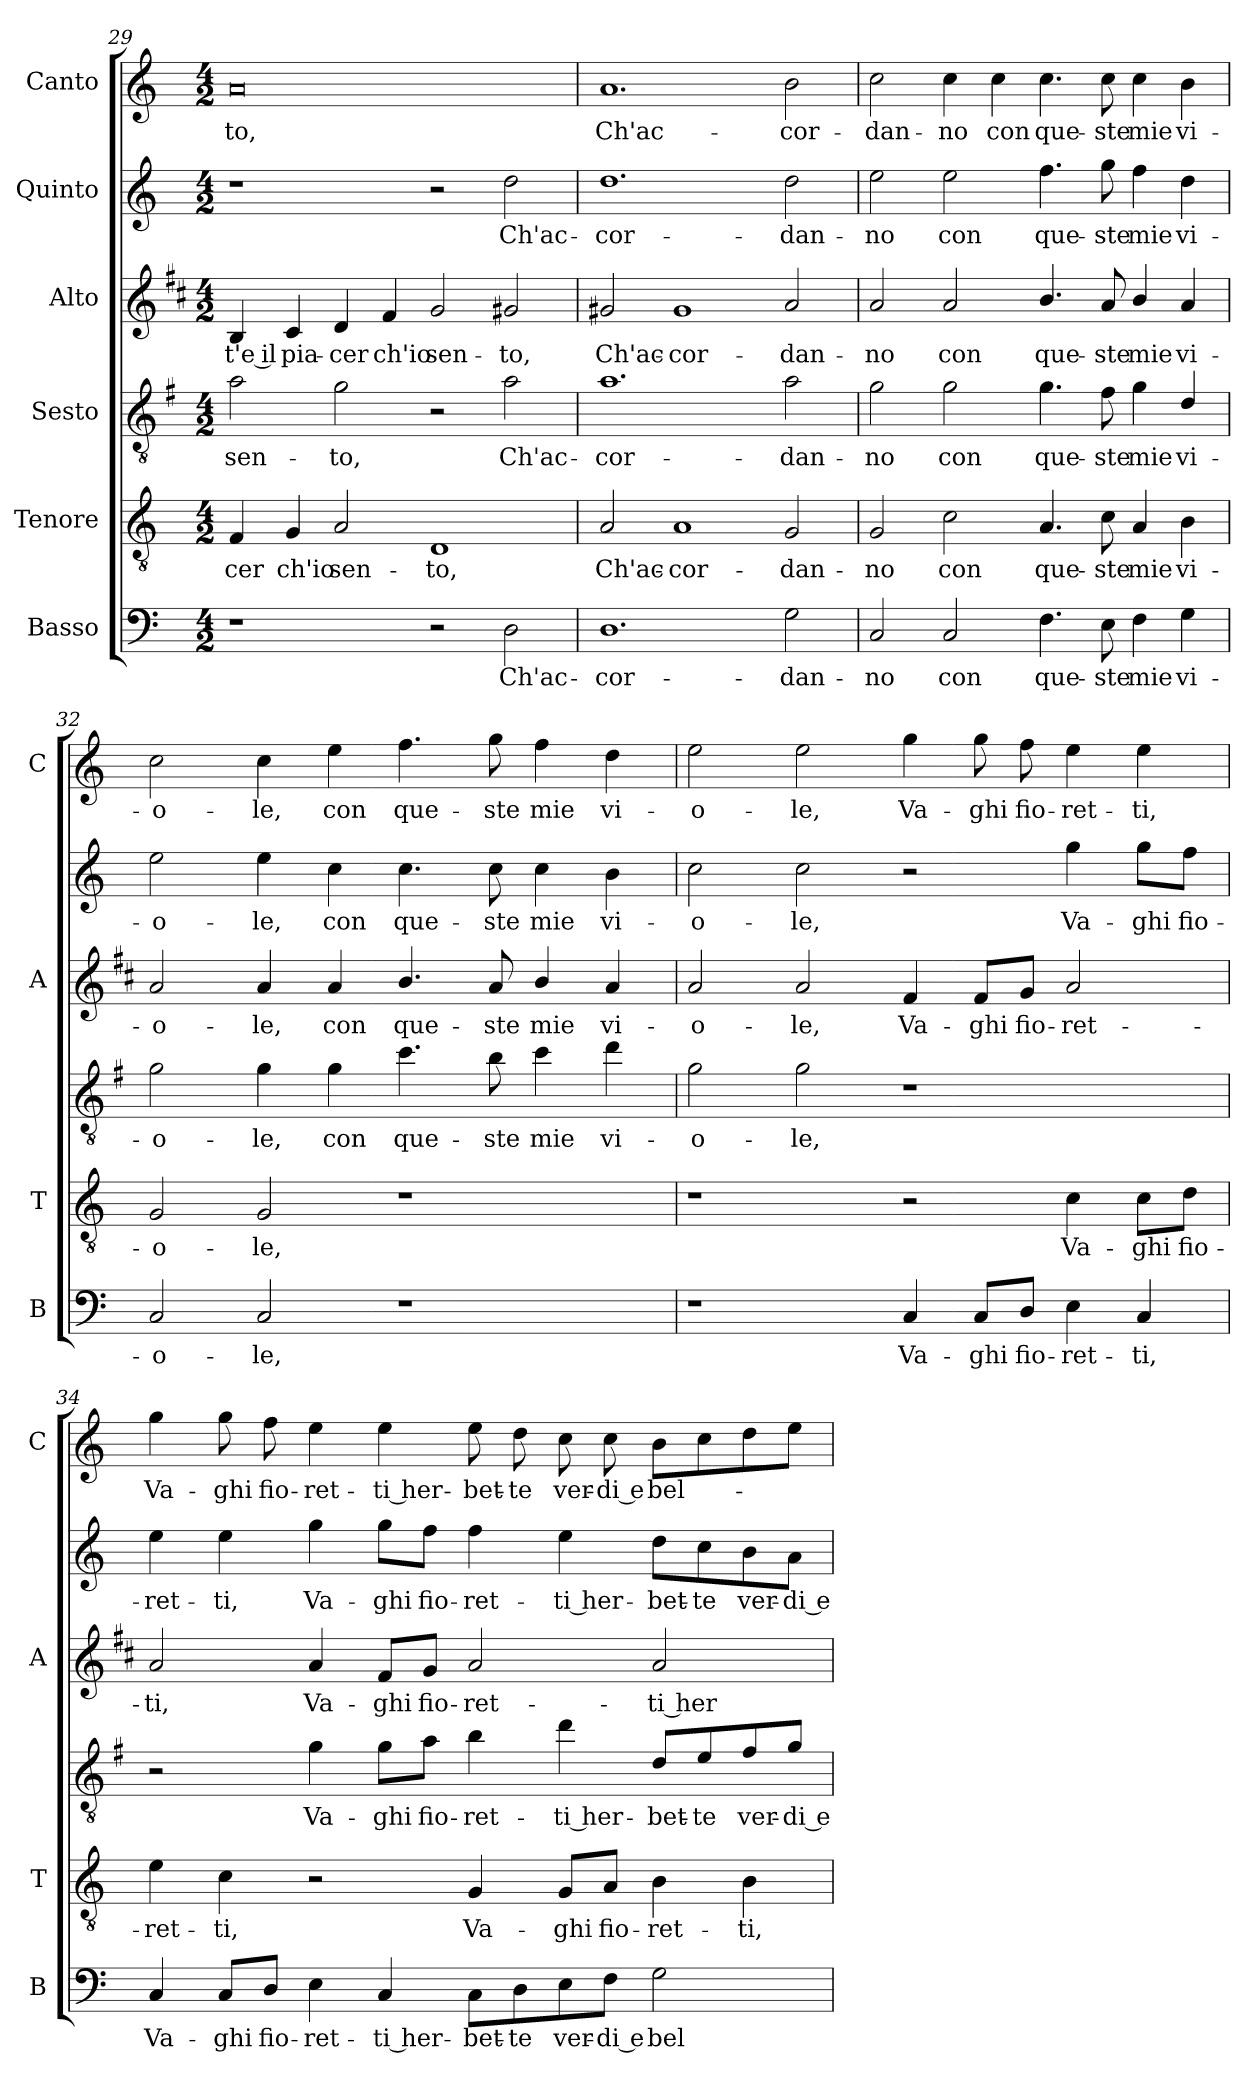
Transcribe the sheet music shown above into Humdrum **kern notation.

**kern	**text	**kern	**text	**kern	**text	**kern	**text	**kern	**text	**kern	**text
*part6	*part6	*part5	*part5	*part4	*part4	*part3	*part3	*part2	*part2	*part1	*part1
*staff6	*staff6	*staff5	*staff5	*staff4	*staff4	*staff3	*staff3	*staff2	*staff2	*staff1	*staff1
*I"Basso	*	*I"Tenore	*	*I"Sesto	*	*I"Alto	*	*I"Quinto	*	*I"Canto	*
*I'B	*	*I'T	*	*	*	*I'A	*	*	*	*I'C	*
*clefF4	*	*clefGv2	*	*clefGv2	*	*clefG2	*	*clefG2	*	*clefG2	*
*	*	*	*	*ITrd4c7	*	*ITrd1c2	*	*	*	*	*
*k[]	*	*k[]	*	*k[]	*	*k[]	*	*k[]	*	*k[]	*
*C:	*	*C:	*	*C:	*	*C:	*	*C:	*	*C:	*
*M4/2	*	*M4/2	*	*M4/2	*	*M4/2	*	*M4/2	*	*M4/2	*
=29	=29	=29	=29	=29	=29	=29	=29	=29	=29	=29	=29
!	!	!	!LO:LY:b	!	!LO:LY:b	!	!LO:LY:b	!	!	!	!LO:LY:b
1r	.	4F/	-cer	2d\	sen-	4A/	-t'e il	1r	.	0a	-to,
!	!	!	!LO:LY:b	!	!	!	!LO:LY:b	!	!	!	!
.	.	4G/	ch'io	.	.	4B/	pia-	.	.	.	.
!	!	!	!LO:LY:b	!	!LO:LY:b	!	!LO:LY:b	!	!	!	!
.	.	2A/	sen-	2c\	-to,	4c/	-cer	.	.	.	.
!	!	!	!	!	!	!	!LO:LY:b	!	!	!	!
.	.	.	.	.	.	4e/	ch'io	.	.	.	.
!	!	!	!LO:LY:b	!	!	!	!LO:LY:b	!	!	!	!
2r	.	1D	-to,	2r	.	2f/	sen-	2r	.	.	.
!	!LO:LY:b	!	!	!	!LO:LY:b	!	!LO:LY:b	!	!LO:LY:b	!	!
2D\	Ch'ac-	.	.	2d\	Ch'ac-	2f#X/	-to,	2dd\	Ch'ac-	.	.
=30	=30	=30	=30	=30	=30	=30	=30	=30	=30	=30	=30
!	!LO:LY:b	!	!LO:LY:b	!	!LO:LY:b	!	!LO:LY:b	!	!LO:LY:b	!	!LO:LY:b
1.D	-cor-	2A/	Ch'ac-	1.d	-cor-	2f#X/	Ch'ac-	1.dd	-cor-	1.a	Ch'ac-
!	!	!	!LO:LY:b	!	!	!	!LO:LY:b	!	!	!	!
.	.	1A	-cor-	.	.	1f#	-cor-	.	.	.	.
!	!LO:LY:b	!	!LO:LY:b	!	!LO:LY:b	!	!LO:LY:b	!	!LO:LY:b	!	!LO:LY:b
2G\	-dan-	2G/	-dan-	2d\	-dan-	2g/	-dan-	2dd\	-dan-	2b\	-cor-
=31	=31	=31	=31	=31	=31	=31	=31	=31	=31	=31	=31
!	!LO:LY:b	!	!LO:LY:b	!	!LO:LY:b	!	!LO:LY:b	!	!LO:LY:b	!	!LO:LY:b
2C/	-no	2G/	-no	2c\	-no	2g/	-no	2ee\	-no	2cc\	-dan-
!	!LO:LY:b	!	!LO:LY:b	!	!LO:LY:b	!	!LO:LY:b	!	!LO:LY:b	!	!LO:LY:b
2C/	con	2c\	con	2c\	con	2g/	con	2ee\	con	4cc\	-no
!	!	!	!	!	!	!	!	!	!	!	!LO:LY:b
.	.	.	.	.	.	.	.	.	.	4cc\	con
!	!LO:LY:b	!	!LO:LY:b	!	!LO:LY:b	!	!LO:LY:b	!	!LO:LY:b	!	!LO:LY:b
4.F\	que-	4.A/	que-	4.c\	que-	4.a/	que-	4.ff\	que-	4.cc\	que-
!	!LO:LY:b	!	!LO:LY:b	!	!LO:LY:b	!	!LO:LY:b	!	!LO:LY:b	!	!LO:LY:b
8E\	-ste	8c\	-ste	8B\	-ste	8g/	-ste	8gg\	-ste	8cc\	-ste
!	!LO:LY:b	!	!LO:LY:b	!	!LO:LY:b	!	!LO:LY:b	!	!LO:LY:b	!	!LO:LY:b
4F\	mie	4A/	mie	4c\	mie	4a/	mie	4ff\	mie	4cc\	mie
!	!LO:LY:b	!	!LO:LY:b	!	!LO:LY:b	!	!LO:LY:b	!	!LO:LY:b	!	!LO:LY:b
4G\	vi-	4B\	vi-	4G/	vi-	4g/	vi-	4dd\	vi-	4b\	vi-
!!LO:LB:g=z
=32	=32	=32	=32	=32	=32	=32	=32	=32	=32	=32	=32
!	!LO:LY:b	!	!LO:LY:b	!	!LO:LY:b	!	!LO:LY:b	!	!LO:LY:b	!	!LO:LY:b
2C/	-o-	2G/	-o-	2c\	-o-	2g/	-o-	2ee\	-o-	2cc\	-o-
!	!LO:LY:b	!	!LO:LY:b	!	!LO:LY:b	!	!LO:LY:b	!	!LO:LY:b	!	!LO:LY:b
2C/	-le,	2G/	-le,	4c\	-le,	4g/	-le,	4ee\	-le,	4cc\	-le,
!	!	!	!	!	!LO:LY:b	!	!LO:LY:b	!	!LO:LY:b	!	!LO:LY:b
.	.	.	.	4c\	con	4g/	con	4cc\	con	4ee\	con
!	!	!	!	!	!LO:LY:b	!	!LO:LY:b	!	!LO:LY:b	!	!LO:LY:b
1r	.	1r	.	4.f\	que-	4.a/	que-	4.cc\	que-	4.ff\	que-
!	!	!	!	!	!LO:LY:b	!	!LO:LY:b	!	!LO:LY:b	!	!LO:LY:b
.	.	.	.	8e\	-ste	8g/	-ste	8cc\	-ste	8gg\	-ste
!	!	!	!	!	!LO:LY:b	!	!LO:LY:b	!	!LO:LY:b	!	!LO:LY:b
.	.	.	.	4f\	mie	4a/	mie	4cc\	mie	4ff\	mie
!	!	!	!	!	!LO:LY:b	!	!LO:LY:b	!	!LO:LY:b	!	!LO:LY:b
.	.	.	.	4g\	vi-	4g/	vi-	4b\	vi-	4dd\	vi-
=33	=33	=33	=33	=33	=33	=33	=33	=33	=33	=33	=33
!	!	!	!	!	!LO:LY:b	!	!LO:LY:b	!	!LO:LY:b	!	!LO:LY:b
1r	.	1r	.	2c\	-o-	2g/	-o-	2cc\	-o-	2ee\	-o-
!	!	!	!	!	!LO:LY:b	!	!LO:LY:b	!	!LO:LY:b	!	!LO:LY:b
.	.	.	.	2c\	-le,	2g/	-le,	2cc\	-le,	2ee\	-le,
!	!LO:LY:b	!	!	!	!	!	!LO:LY:b	!	!	!	!LO:LY:b
4C/	Va-	2r	.	1r	.	4e/	Va-	2r	.	4gg\	Va-
!	!LO:LY:b	!	!	!	!	!	!LO:LY:b	!	!	!	!LO:LY:b
8C/L	-ghi	.	.	.	.	8e/L	-ghi	.	.	8gg\	-ghi
!	!LO:LY:b	!	!	!	!	!	!LO:LY:b	!	!	!	!LO:LY:b
8D/J	fio-	.	.	.	.	8f/J	fio-	.	.	8ff\	fio-
!	!LO:LY:b	!	!LO:LY:b	!	!	!	!LO:LY:b	!	!LO:LY:b	!	!LO:LY:b
4E\	-ret-	4c\	Va-	.	.	2g/	-ret-	4gg\	Va-	4ee\	-ret-
!	!LO:LY:b	!	!LO:LY:b	!	!	!	!	!	!LO:LY:b	!	!LO:LY:b
4C/	-ti,	8c\L	-ghi	.	.	.	.	8gg\L	-ghi	4ee\	-ti,
!	!	!	!LO:LY:b	!	!	!	!	!	!LO:LY:b	!	!
.	.	8d\J	fio-	.	.	.	.	8ff\J	fio-	.	.
=34	=34	=34	=34	=34	=34	=34	=34	=34	=34	=34	=34
!	!LO:LY:b	!	!LO:LY:b	!	!	!	!LO:LY:b	!	!LO:LY:b	!	!LO:LY:b
4C/	Va-	4e\	-ret-	2r	.	2g/	-ti,	4ee\	-ret-	4gg\	Va-
!	!LO:LY:b	!	!LO:LY:b	!	!	!	!	!	!LO:LY:b	!	!LO:LY:b
8C/L	-ghi	4c\	-ti,	.	.	.	.	4ee\	-ti,	8gg\	-ghi
!	!LO:LY:b	!	!	!	!	!	!	!	!	!	!LO:LY:b
8D/J	fio-	.	.	.	.	.	.	.	.	8ff\	fio-
!	!LO:LY:b	!	!	!	!LO:LY:b	!	!LO:LY:b	!	!LO:LY:b	!	!LO:LY:b
4E\	-ret-	2r	.	4c\	Va-	4g/	Va-	4gg\	Va-	4ee\	-ret-
!	!LO:LY:b	!	!	!	!LO:LY:b	!	!LO:LY:b	!	!LO:LY:b	!	!LO:LY:b
4C/	-ti her-	.	.	8c\L	-ghi	8e/L	-ghi	8gg\L	-ghi	4ee\	-ti her-
!	!	!	!	!	!LO:LY:b	!	!LO:LY:b	!	!LO:LY:b	!	!
.	.	.	.	8d\J	fio-	8f/J	fio-	8ff\J	fio-	.	.
!	!LO:LY:b	!	!LO:LY:b	!	!LO:LY:b	!	!LO:LY:b	!	!LO:LY:b	!	!LO:LY:b
8C\L	-bet-	4G/	Va-	4e\	-ret-	2g/	-ret-	4ff\	-ret-	8ee\	-bet-
!	!LO:LY:b	!	!	!	!	!	!	!	!	!	!LO:LY:b
8D\	-te	.	.	.	.	.	.	.	.	8dd\	-te
!	!LO:LY:b	!	!LO:LY:b	!	!LO:LY:b	!	!	!	!LO:LY:b	!	!LO:LY:b
8E\	ver-	8G/L	-ghi	4g\	-ti her-	.	.	4ee\	-ti her-	8cc\	ver-
!	!LO:LY:b	!	!LO:LY:b	!	!	!	!	!	!	!	!LO:LY:b
8F\J	-di e	8A/J	fio-	.	.	.	.	.	.	8cc\	-di e
!	!LO:LY:b	!	!LO:LY:b	!	!LO:LY:b	!	!LO:LY:b	!	!LO:LY:b	!	!LO:LY:b
2G\	bel-	4B\	-ret-	8G/L	-bet-	2g/	-ti her-	8dd\L	-bet-	8b\L	bel-
!	!	!	!	!	!LO:LY:b	!	!	!	!LO:LY:b	!	!
.	.	.	.	8A/	-te	.	.	8cc\	-te	8cc\	.
!	!	!	!LO:LY:b	!	!LO:LY:b	!	!	!	!LO:LY:b	!	!
.	.	4B\	-ti,	8B/	ver-	.	.	8b\	ver-	8dd\	.
!	!	!	!	!	!LO:LY:b	!	!	!	!LO:LY:b	!	!
.	.	.	.	8c/J	-di e	.	.	8a\J	-di e	8ee\J	.
=	=	=	=	=	=	=	=	=	=	=	=
*-	*-	*-	*-	*-	*-	*-	*-	*-	*-	*-	*-
